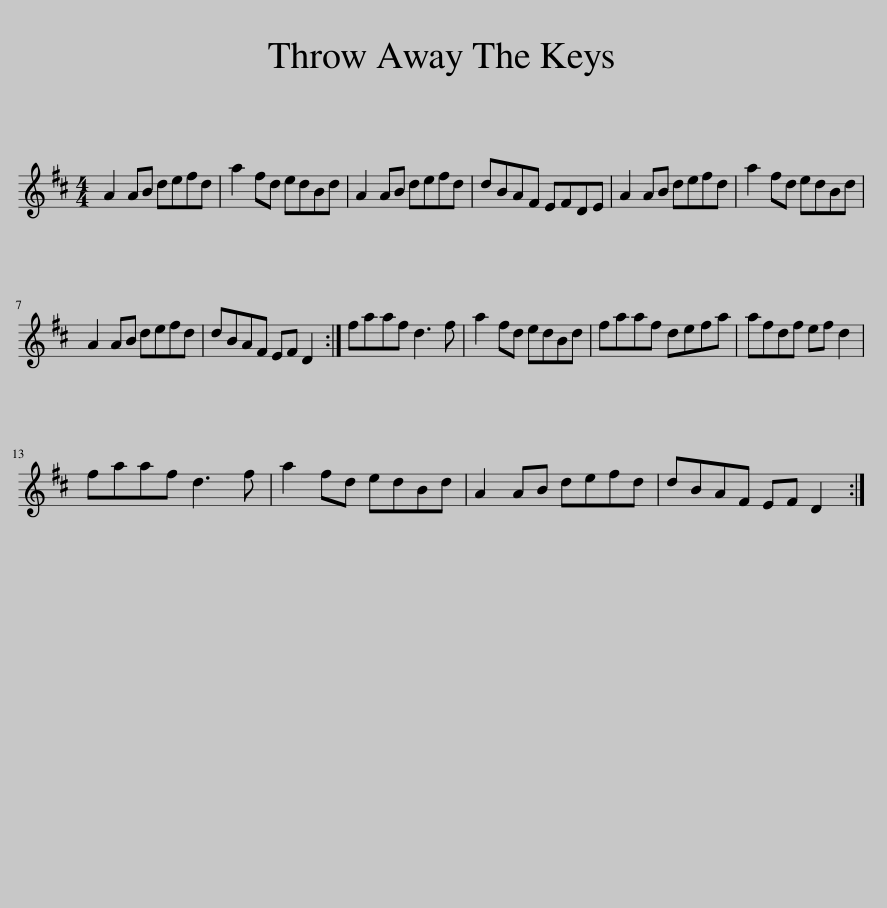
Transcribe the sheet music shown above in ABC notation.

X:1
L:1/8
M:4/4
I:linebreak $
K:D
V:1 treble
V:1
 A2 AB defd | a2 fd edBd | A2 AB defd | dBAF EFDE | A2 AB defd | %5
 a2 fd edBd |$ A2 AB defd | dBAF EF D2 :| faaf d3 f | a2 fd edBd | %10
 faaf defa | afdf ef d2 |$ faaf d3 f | a2 fd edBd | A2 AB defd | %15
 dBAF EF D2 :| %16
